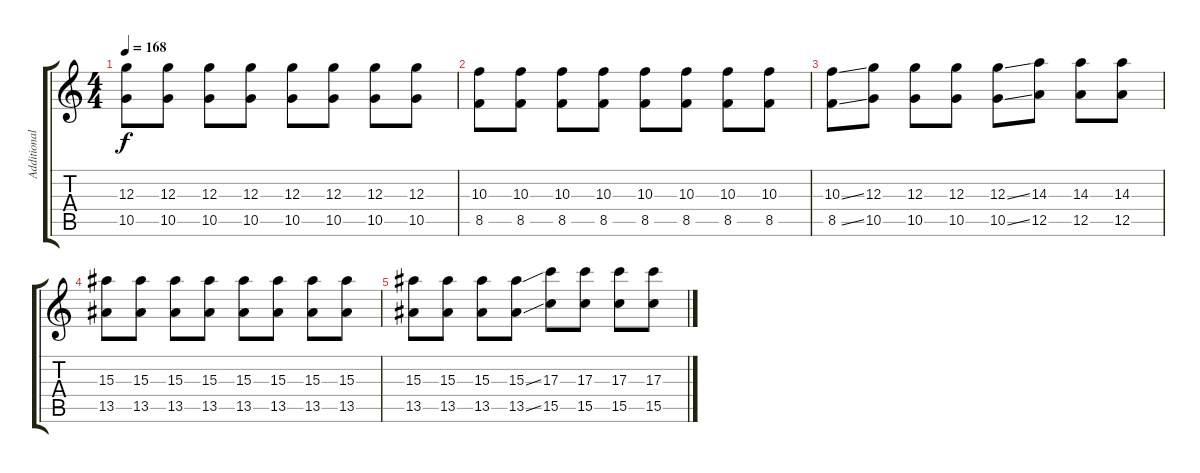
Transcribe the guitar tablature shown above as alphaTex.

\track ("Additional Guitar" "Additional") {instrument distortionguitar}
\staff {score tabs}
\tuning (E4 B3 G3 D3 A2 D2) {hide}
\ts (4 4)
\tempo 168
\clef g2
\ks c
(12.3 10.5).8{dy f} (12.3 10.5).8 (12.3 10.5).8 (12.3 10.5).8 (12.3 10.5).8 (12.3 10.5).8 (12.3 10.5).8 (12.3 10.5).8 |
(10.3 8.5).8 (10.3 8.5).8 (10.3 8.5).8 (10.3 8.5).8 (10.3 8.5).8 (10.3 8.5).8 (10.3 8.5).8 (10.3 8.5).8 |
(10.3{ss} 8.5{ss}).8 (12.3 10.5).8 (12.3 10.5).8 (12.3 10.5).8 (12.3{ss} 10.5{ss}).8 (14.3 12.5).8 (14.3 12.5).8 (14.3 12.5).8 |
(15.3 13.5).8 (15.3 13.5).8 (15.3 13.5).8 (15.3 13.5).8 (15.3 13.5).8 (15.3 13.5).8 (15.3 13.5).8 (15.3 13.5).8 |
(15.3 13.5).8 (15.3 13.5).8 (15.3 13.5).8 (15.3{ss} 13.5{ss}).8 (17.3 15.5).8 (17.3 15.5).8 (17.3 15.5).8 (17.3 15.5).8
